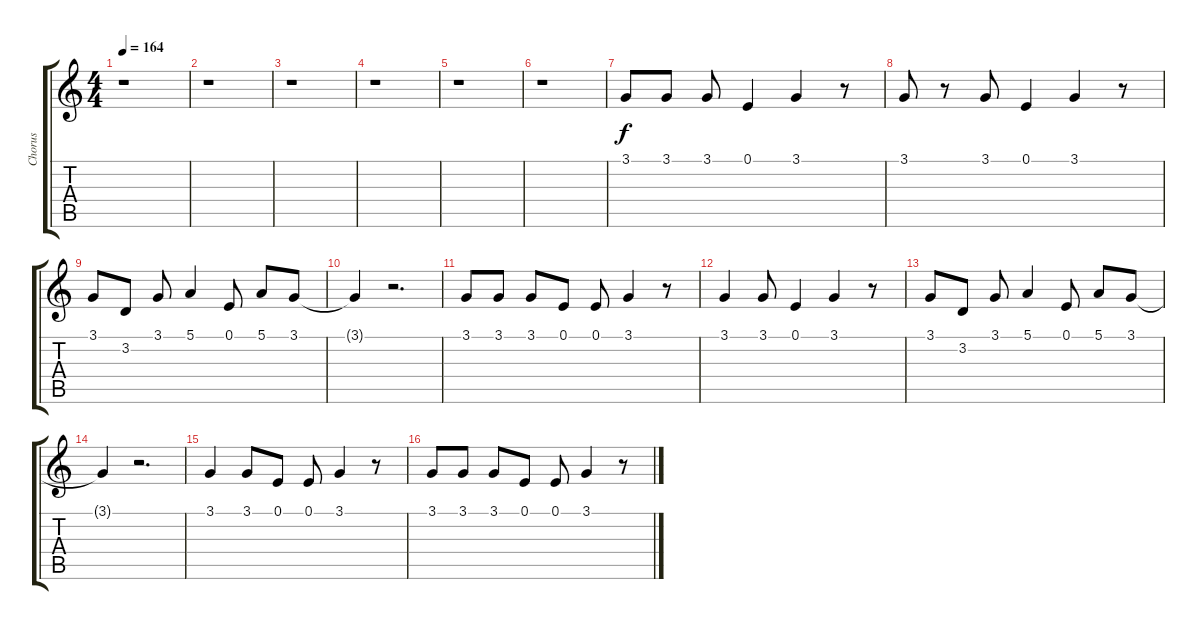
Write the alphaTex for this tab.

\track ("Chorus" "Chorus") {instrument vibraphone}
\staff {score tabs}
\tuning (E4 B3 G3 D3 A2 E2) {hide}
\ts (4 4)
\tempo 164
\clef g2
\ks c
r.1{dy f} |
r.1 |
r.1 |
r.1 |
r.1 |
r.1 |
3.1.8 3.1.8 3.1.8 0.1.4 3.1.4 r.8 |
3.1.8 r.8 3.1.8 0.1.4 3.1.4 r.8 |
3.1.8 3.2.8 3.1.8 5.1.4 0.1.8 5.1.8 3.1.8 |
3.1{t}.4 r.2{d} |
3.1.8 3.1.8 3.1.8 0.1.8 0.1.8 3.1.4 r.8 |
3.1.4 3.1.8 0.1.4 3.1.4 r.8 |
3.1.8 3.2.8 3.1.8 5.1.4 0.1.8 5.1.8 3.1.8 |
3.1{t}.4 r.2{d} |
3.1.4 3.1.8 0.1.8 0.1.8 3.1.4 r.8 |
3.1.8 3.1.8 3.1.8 0.1.8 0.1.8 3.1.4 r.8
